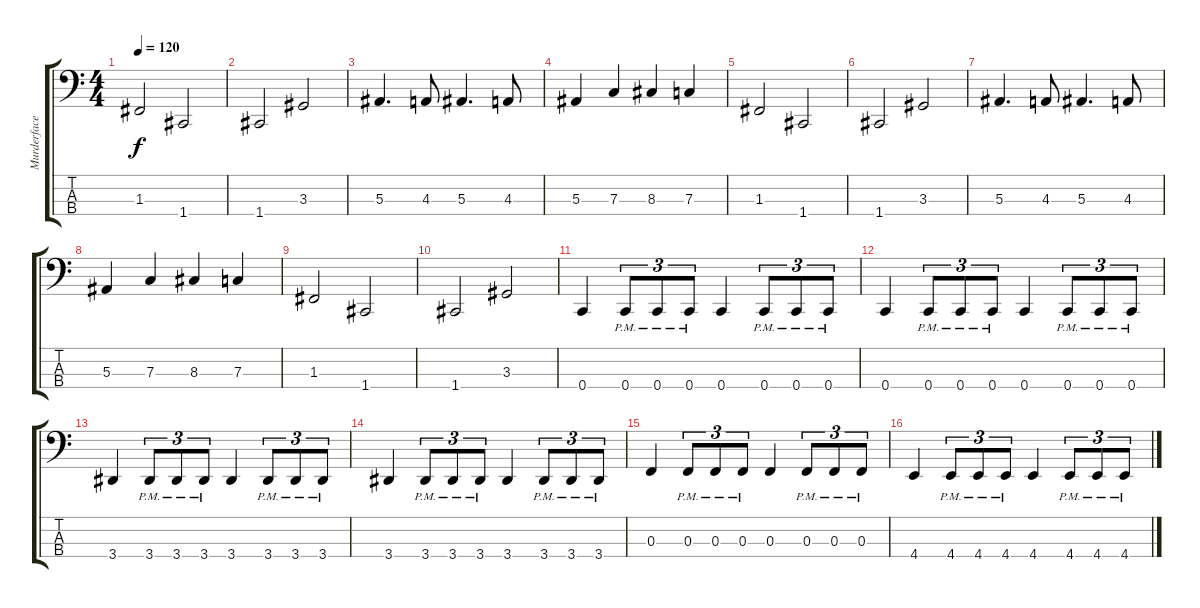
\track ("Murderface" "Murderface") {instrument electricbassfinger}
\staff {score tabs}
\tuning (Eb2 Bb1 F1 C1) {hide}
\ts (4 4)
\tempo 120
\clef f4
\ks c
1.3.2{dy f} 1.4.2 |
1.4.2 3.3.2 |
5.3.4{d} 4.3.8 5.3.4{d} 4.3.8 |
5.3.4 7.3.4 8.3.4 7.3.4 |
1.3.2 1.4.2 |
1.4.2 3.3.2 |
5.3.4{d} 4.3.8 5.3.4{d} 4.3.8 |
5.3.4 7.3.4 8.3.4 7.3.4 |
1.3.2 1.4.2 |
1.4.2 3.3.2 |
0.4.4 0.4{pm}.8{tu (3 2)} 0.4{pm}.8{tu (3 2)} 0.4{pm}.8{tu (3 2)} 0.4.4 0.4{pm}.8{tu (3 2)} 0.4{pm}.8{tu (3 2)} 0.4{pm}.8{tu (3 2)} |
0.4.4 0.4{pm}.8{tu (3 2)} 0.4{pm}.8{tu (3 2)} 0.4{pm}.8{tu (3 2)} 0.4.4 0.4{pm}.8{tu (3 2)} 0.4{pm}.8{tu (3 2)} 0.4{pm}.8{tu (3 2)} |
3.4.4 3.4{pm}.8{tu (3 2)} 3.4{pm}.8{tu (3 2)} 3.4{pm}.8{tu (3 2)} 3.4.4 3.4{pm}.8{tu (3 2)} 3.4{pm}.8{tu (3 2)} 3.4{pm}.8{tu (3 2)} |
3.4.4 3.4{pm}.8{tu (3 2)} 3.4{pm}.8{tu (3 2)} 3.4{pm}.8{tu (3 2)} 3.4.4 3.4{pm}.8{tu (3 2)} 3.4{pm}.8{tu (3 2)} 3.4{pm}.8{tu (3 2)} |
0.3.4 0.3{pm}.8{tu (3 2)} 0.3{pm}.8{tu (3 2)} 0.3{pm}.8{tu (3 2)} 0.3.4 0.3{pm}.8{tu (3 2)} 0.3{pm}.8{tu (3 2)} 0.3{pm}.8{tu (3 2)} |
4.4.4 4.4{pm}.8{tu (3 2)} 4.4{pm}.8{tu (3 2)} 4.4{pm}.8{tu (3 2)} 4.4.4 4.4{pm}.8{tu (3 2)} 4.4{pm}.8{tu (3 2)} 4.4{pm}.8{tu (3 2)}
